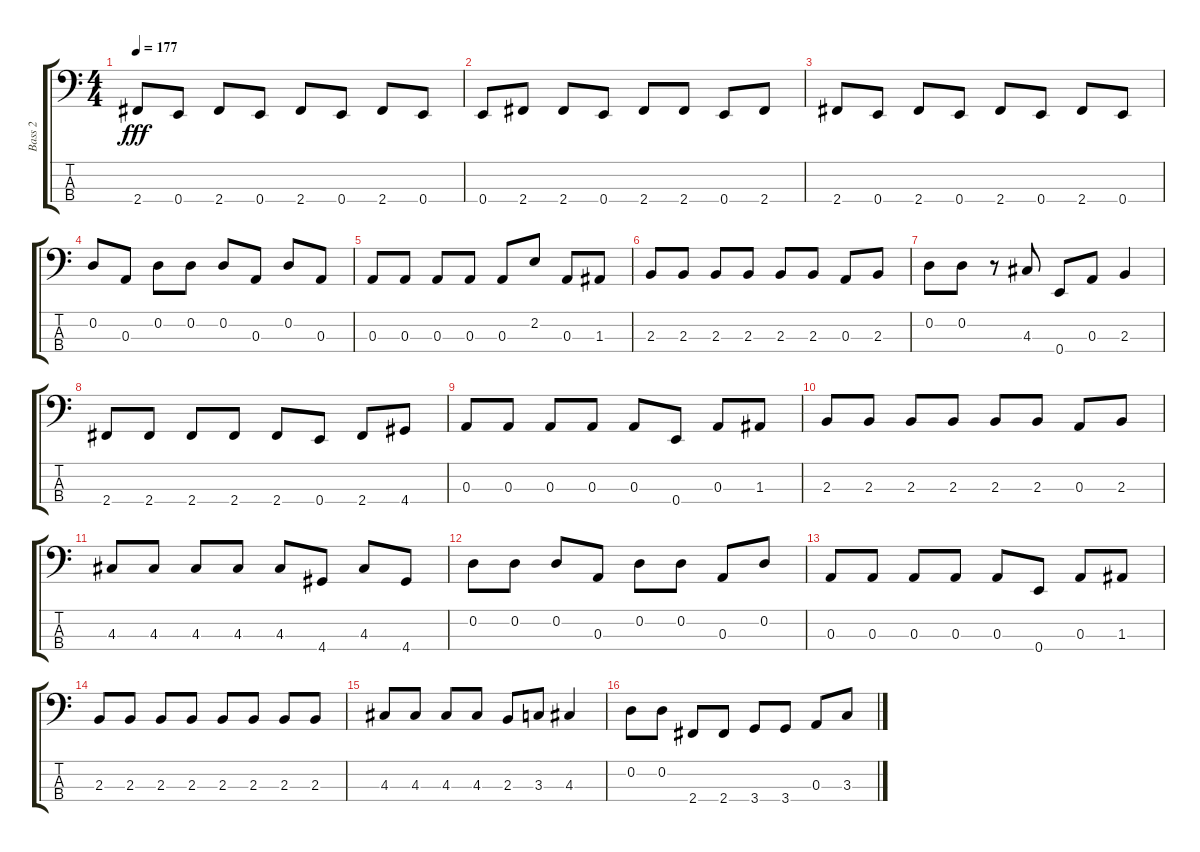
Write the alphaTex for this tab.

\track ("Bass 2" "Bass 2") {instrument electricbasspick}
\staff {score tabs}
\tuning (G2 D2 A1 E1) {hide}
\ts (4 4)
\tempo 177
\clef f4
\ks c
2.4.8{dy fff} 0.4.8 2.4.8 0.4.8 2.4.8 0.4.8 2.4.8 0.4.8 |
0.4.8 2.4.8 2.4.8 0.4.8 2.4.8 2.4.8 0.4.8 2.4.8 |
2.4.8 0.4.8 2.4.8 0.4.8 2.4.8 0.4.8 2.4.8 0.4.8 |
0.2.8 0.3.8 0.2.8 0.2.8 0.2.8 0.3.8 0.2.8 0.3.8 |
0.3.8 0.3.8 0.3.8 0.3.8 0.3.8 2.2.8 0.3.8 1.3.8 |
2.3.8 2.3.8 2.3.8 2.3.8 2.3.8 2.3.8 0.3.8 2.3.8 |
0.2.8 0.2.8 r.8 4.3.8 0.4.8 0.3.8 2.3.4 |
2.4.8 2.4.8 2.4.8 2.4.8 2.4.8 0.4.8 2.4.8 4.4.8 |
0.3.8 0.3.8 0.3.8 0.3.8 0.3.8 0.4.8 0.3.8 1.3.8 |
2.3.8 2.3.8 2.3.8 2.3.8 2.3.8 2.3.8 0.3.8 2.3.8 |
4.3.8 4.3.8 4.3.8 4.3.8 4.3.8 4.4.8 4.3.8 4.4.8 |
0.2.8 0.2.8 0.2.8 0.3.8 0.2.8 0.2.8 0.3.8 0.2.8 |
0.3.8 0.3.8 0.3.8 0.3.8 0.3.8 0.4.8 0.3.8 1.3.8 |
2.3.8 2.3.8 2.3.8 2.3.8 2.3.8 2.3.8 2.3.8 2.3.8 |
4.3.8 4.3.8 4.3.8 4.3.8 2.3.8 3.3.8 4.3.4 |
0.2.8 0.2.8 2.4.8 2.4.8 3.4.8 3.4.8 0.3.8 3.3.8
